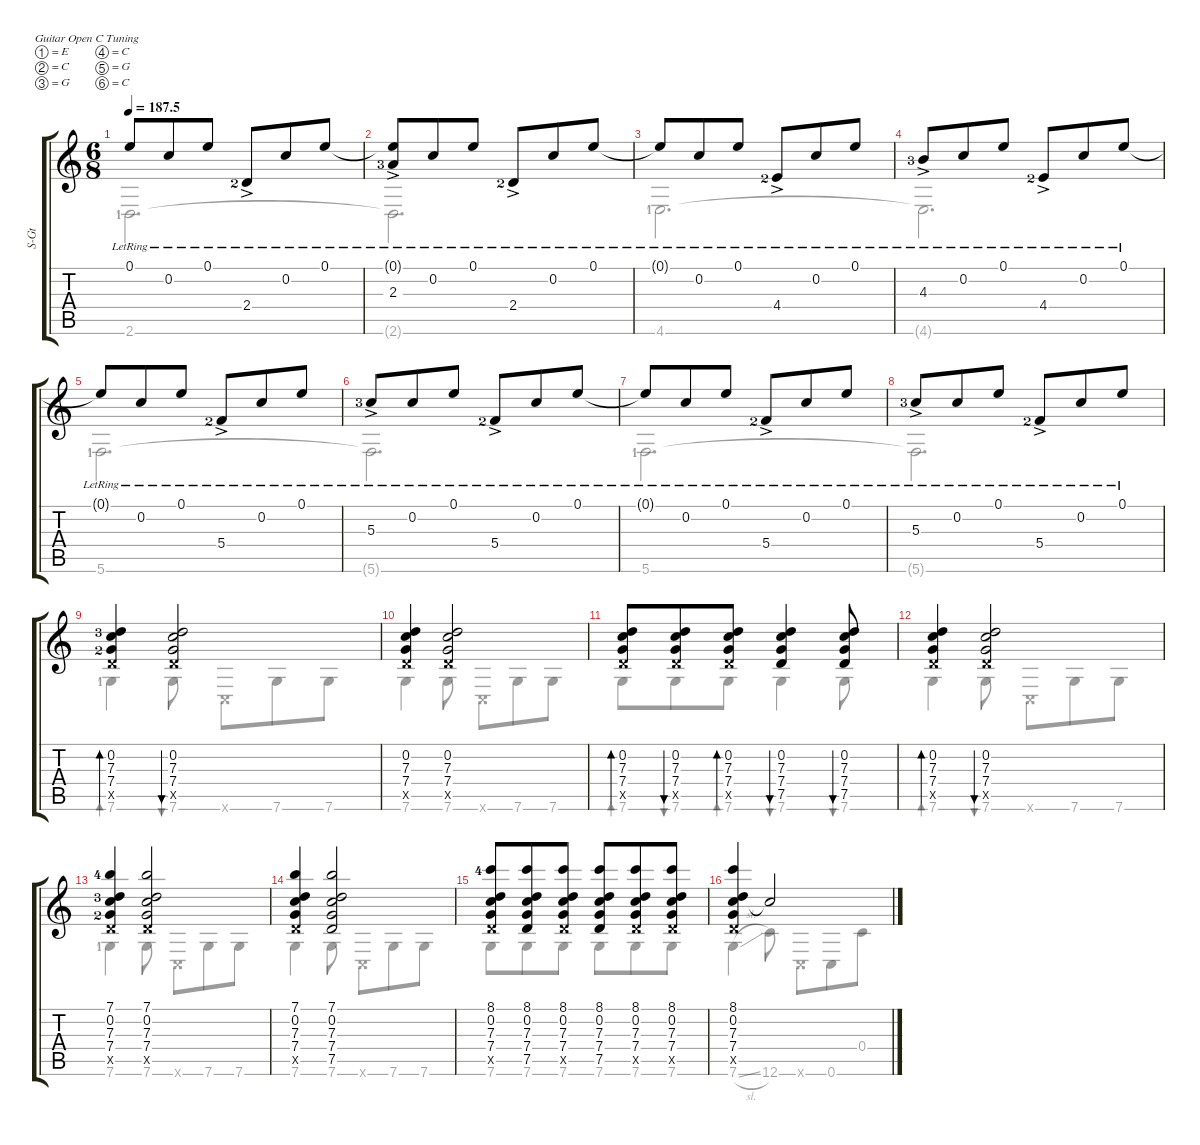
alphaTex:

\defaultSystemsLayout 4
\hideDynamics
\bracketExtendMode groupsimilarinstruments
\otherSystemsTrackNameOrientation horizontal
\track ("Steel-String Guitar" "S-Gt") {instrument acousticguitarsteel}
\staff {score tabs}
\tuning (E4 C4 G3 C3 G2 C2)
\voice
\ts (6 8)
\tempo
187.5
\accidentals auto
\clef g2
\ottava regular
\simile none
\ks c
0.1{lr t}.8{dy mp beam Up} 0.2{lr}.8{beam Up} 0.1{lr}.8{beam Up} 2.4{ac lr lf 3}.8{beam Up} 0.2{lr}.8{beam Up} 0.1{lr}.8{beam Up} |
(2.3{ac lr lf 4} 0.1{lr t}).8{beam Up} 0.2{lr}.8{beam Up} 0.1{lr}.8{beam Up} 2.4{ac lr lf 3}.8{beam Up} 0.2{lr}.8{beam Up} 0.1{lr}.8{beam Up} |
0.1{lr t}.8{beam Up} 0.2{lr}.8{beam Up} 0.1{lr}.8{beam Up} 4.4{ac lr lf 3}.8{beam Up} 0.2{lr}.8{beam Up} 0.1{lr}.8{beam Up} |
4.3{ac lr lf 4}.8{beam Up} 0.2{lr}.8{beam Up} 0.1{lr}.8{beam Up} 4.4{ac lr lf 3}.8{beam Up} 0.2{lr}.8{beam Up} 0.1{lr}.8{beam Up} |
0.1{lr t}.8{beam Up} 0.2{lr}.8{beam Up} 0.1{lr}.8{beam Up} 5.4{ac lr lf 3}.8{beam Up} 0.2{lr}.8{beam Up} 0.1{lr}.8{beam Up} |
5.3{ac lr lf 4}.8{beam Up} 0.2{lr}.8{beam Up} 0.1{lr}.8{beam Up} 5.4{ac lr lf 3}.8{beam Up} 0.2{lr}.8{beam Up} 0.1{lr}.8{beam Up} |
0.1{lr t}.8{beam Up} 0.2{lr}.8{beam Up} 0.1{lr}.8{beam Up} 5.4{ac lr lf 3}.8{beam Up} 0.2{lr}.8{beam Up} 0.1{lr}.8{beam Up} |
5.3{ac lr lf 4}.8{beam Up} 0.2{lr}.8{beam Up} 0.1{lr}.8{beam Up} 5.4{ac lr lf 3}.8{beam Up} 0.2{lr}.8{beam Up} 0.1{lr}.8{beam Up} |
(7.4{lf 3} 7.3{lf 4} 0.2 7.5{x}).4{bd 30 dy mf beam Up} (7.4 7.3 0.2 7.5{x}).2{bu 30 beam Up} |
(7.5{x} 7.4 7.3 0.2).4{beam Up} (7.5{x} 7.4 7.3 0.2).2{beam Up} |
(0.2 7.3 7.4 7.5{x}).8{bd 30 beam Up} (0.2 7.3 7.4 7.5{x}).8{bu 30 beam Up} (0.2 7.3 7.4 7.5{x}).8{bd 30 beam Up} (0.2 7.3 7.4 7.5).4{bu 30 beam Up} (0.2 7.3 7.4 7.5).8{bu 30 beam Up} |
(7.5{x} 7.4 7.3 0.2).4{bd 30 beam Up} (7.5{x} 7.4 7.3 0.2).2{bu 30 beam Up} |
(7.5{x} 7.4{lf 3} 7.3{lf 4} 0.2 7.1{lf 5}).4{beam Up} (7.5{x} 7.4 7.3 0.2 7.1).2{beam Up} |
(7.5{x} 7.4 7.3 0.2 7.1).4{beam Up} (7.5 7.4 7.3 0.2 7.1).2{beam Up} |
(8.1{lf 5} 0.2 7.3 7.4 7.5{x}).8{beam Up} (8.1 0.2 7.3 7.4 7.5).8{beam Up} (8.1 0.2 7.3 7.4 7.5{x}).8{beam Up} (8.1 0.2 7.3 7.4 7.5).8{beam Up} (8.1 0.2 7.3 7.4 7.5{x}).8{beam Up} (8.1 0.2 7.3 7.4 7.5{x}).8{beam Up} |
(8.1 0.2 7.3 7.4 7.5{x}).4{beam Up} 0.2{t}.2{beam Up}
\voice
\clef g2
\ottava regular
\simile none
\ks c
2.6{lf 2}.2{d dy mf beam Down} |
2.6{t}.2{d beam Down} |
4.6{lf 2}.2{d beam Down} |
4.6{t}.2{d beam Down} |
5.6{lf 2}.2{d beam Down} |
5.6{t}.2{d beam Down} |
5.6{lf 2}.2{d beam Down} |
5.6{t}.2{d beam Down} |
7.6{lf 2}.4{bd 30 beam Down} 7.6.8{bu 30 beam Down} 0.6{x}.8{beam Down} 7.6.8{beam Down} 7.6.8{beam Down} |
7.6.4{beam Down} 7.6.8{beam Down} 0.6{x}.8{beam Down} 7.6.8{beam Down} 7.6.8{beam Down} |
7.6.8{bd 30 beam Down} 7.6.8{bu 30 beam Down} 7.6.8{bd 30 beam Down} 7.6.4{bu 30 beam Down} 7.6.8{bu 30 beam Down} |
7.6.4{bd 30 beam Down} 7.6.8{bu 30 beam Down} 0.6{x}.8{beam Down} 7.6.8{beam Down} 7.6.8{beam Down} |
7.6{lf 2}.4{beam Down} 7.6.8{beam Down} 0.6{x}.8{beam Down} 7.6.8{beam Down} 7.6.8{beam Down} |
7.6.4{beam Down} 7.6.8{beam Down} 0.6{x}.8{beam Down} 7.6.8{beam Down} 7.6.8{beam Down} |
7.6.8{beam Down} 7.6.8{beam Down} 7.6.8{beam Down} 7.6.8{beam Down} 7.6.8{beam Down} 7.6.8{beam Down} |
7.6{sl}.4{beam Down} 12.6.8{beam Down} 0.6{x}.8{beam Down} 0.6.8{beam Down} 0.4.8{beam Down}
